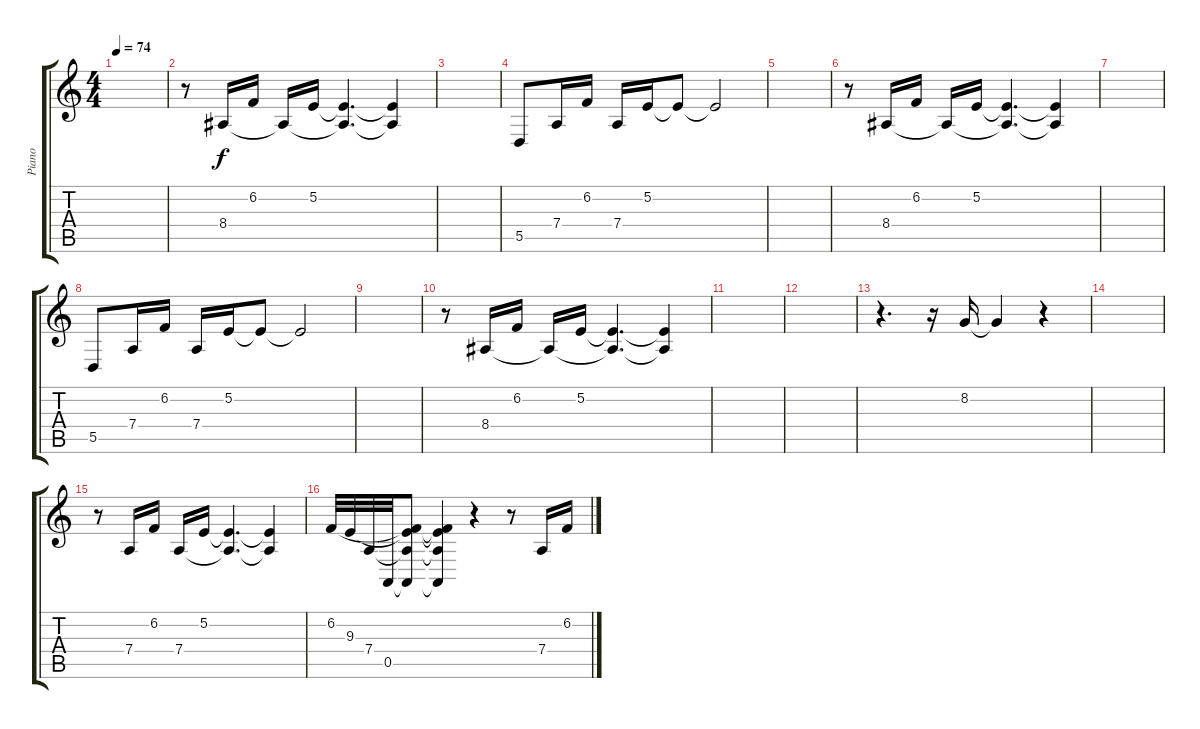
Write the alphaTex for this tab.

\track ("Piano" "Piano") {instrument acousticgrandpiano}
\staff {score tabs}
\tuning (E4 B3 G3 D3 A2 E2) {hide}
\ts (4 4)
\tempo 74
\clef g2
\ks c
|
r.8 8.4.16 6.2.16 8.4{t}.16 5.2.16 (5.2{t} 8.4{t}).4{d} (5.2{t} 8.4{t}).4 |
|
5.5.8 7.4.16 6.2.16 7.4.16 5.2.16 5.2{t}.8 5.2{t}.2 |
|
r.8 8.4.16 6.2.16 8.4{t}.16 5.2.16 (5.2{t} 8.4{t}).4{d} (5.2{t} 8.4{t}).4 |
|
5.5.8 7.4.16 6.2.16 7.4.16 5.2.16 5.2{t}.8 5.2{t}.2 |
|
r.8{txt ""} 8.4.16 6.2.16 8.4{t}.16 5.2.16 (5.2{t} 8.4{t}).4{d} (5.2{t} 8.4{t}).4 |
|
|
r.4{d} r.16 8.2.16 8.2{t}.4 r.4 |
|
r.8 7.4.16 6.2.16 7.4.16 5.2.16 (5.2{t} 7.4{t}).4{d} (5.2{t} 7.4{t}).4 |
6.2.32 9.3.32 7.4.32 0.5.32 (6.2{t} 9.3{t} 7.4{t} 0.5{t}).8 (6.2{t} 9.3{t} 7.4{t} 0.5{t}).4 r.4 r.8 7.4.16 6.2.16
